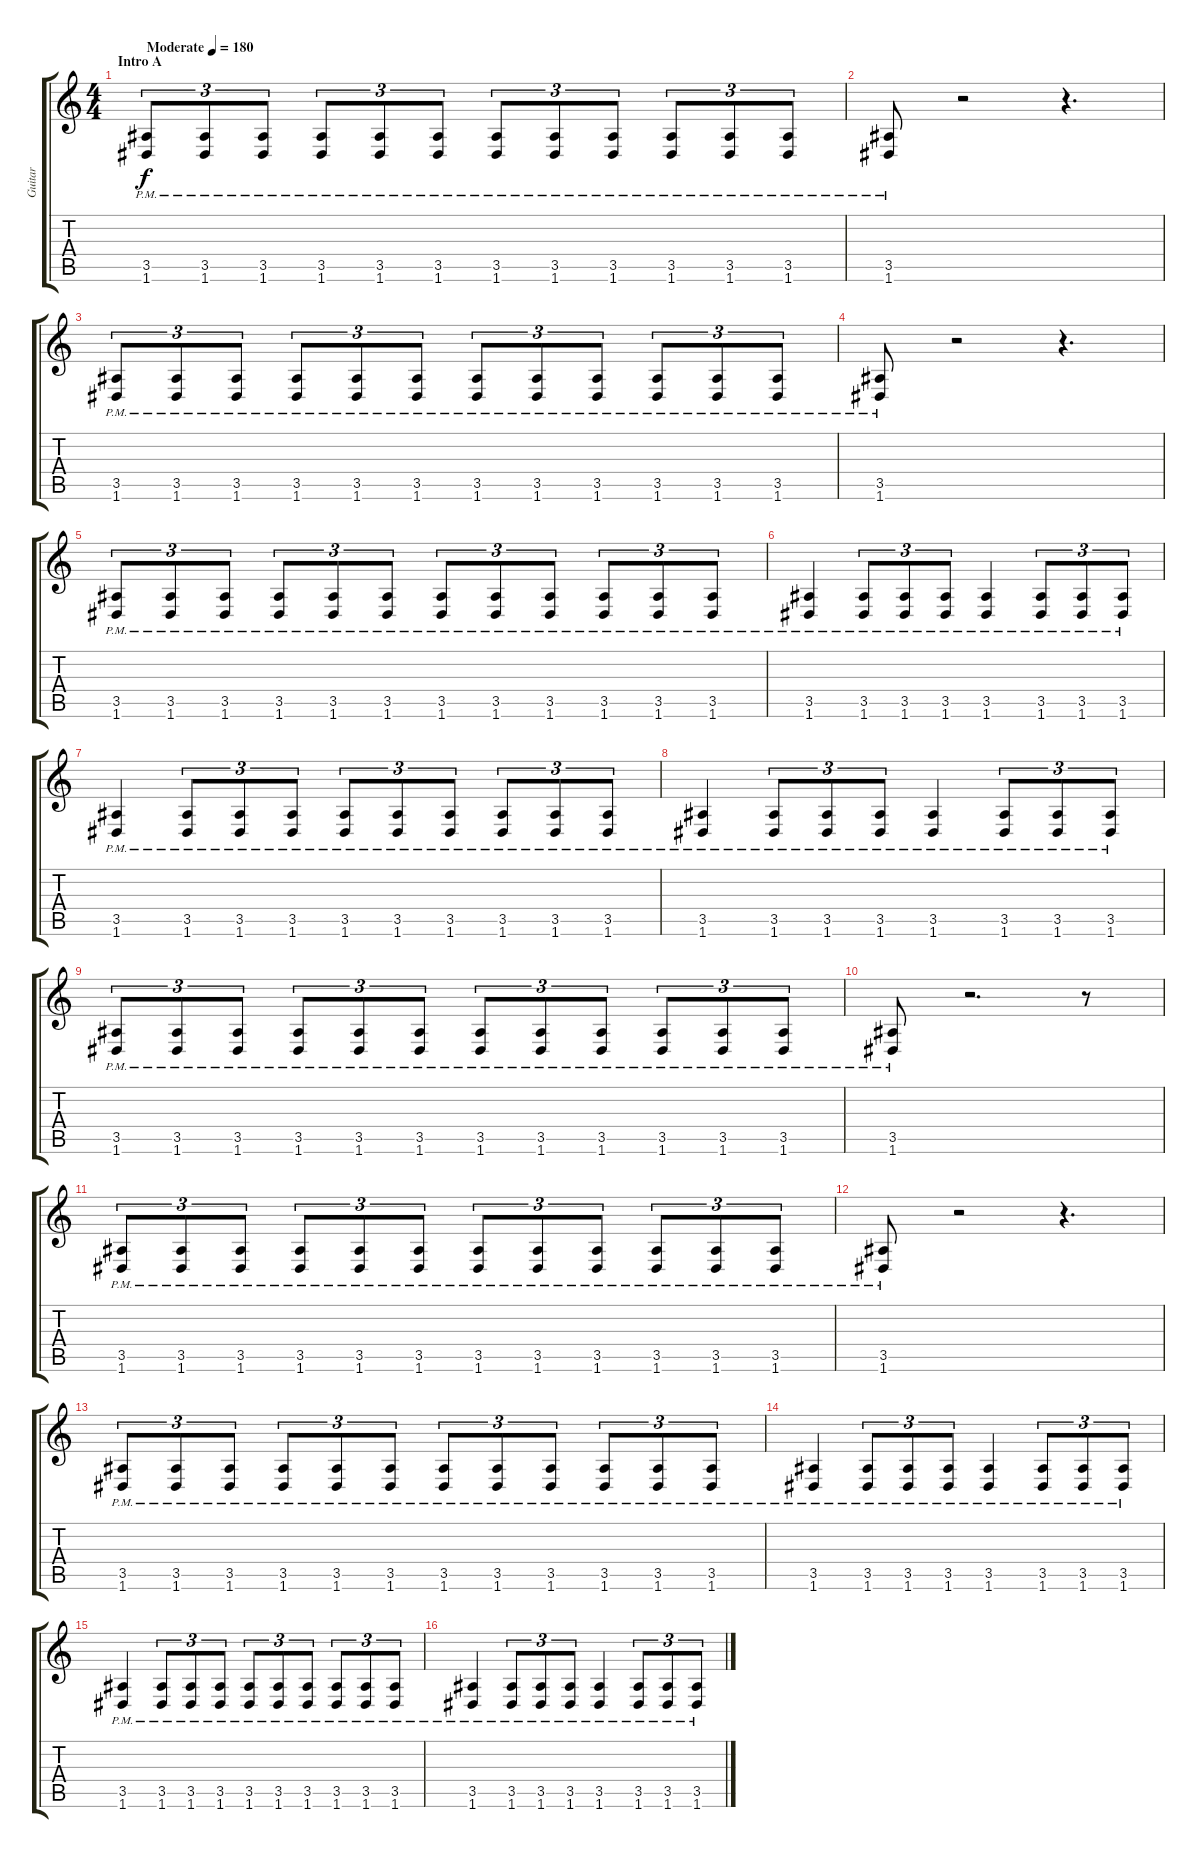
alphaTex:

\track ("Guitar" "Guitar") {instrument overdrivenguitar}
\staff {score tabs}
\tuning (D4 A3 F3 C3 G2 D2) {hide}
\ts (4 4)
\section ("" "Intro A")
\tempo (180 "Moderate")
\clef g2
\ks c
(3.5{pm} 1.6{pm}).8{tu (3 2) dy f instrument overdrivenguitar} (3.5{pm} 1.6{pm}).8{tu (3 2)} (3.5{pm} 1.6{pm}).8{tu (3 2)} (3.5{pm} 1.6{pm}).8{tu (3 2)} (3.5{pm} 1.6{pm}).8{tu (3 2)} (3.5{pm} 1.6{pm}).8{tu (3 2)} (3.5{pm} 1.6{pm}).8{tu (3 2)} (3.5{pm} 1.6{pm}).8{tu (3 2)} (3.5{pm} 1.6{pm}).8{tu (3 2)} (3.5{pm} 1.6{pm}).8{tu (3 2)} (3.5{pm} 1.6{pm}).8{tu (3 2)} (3.5{pm} 1.6{pm}).8{tu (3 2)} |
(3.5{pm} 1.6{pm}).8 r.2 r.4{d} |
(3.5{pm} 1.6{pm}).8{tu (3 2)} (3.5{pm} 1.6{pm}).8{tu (3 2)} (3.5{pm} 1.6{pm}).8{tu (3 2)} (3.5{pm} 1.6{pm}).8{tu (3 2)} (3.5{pm} 1.6{pm}).8{tu (3 2)} (3.5{pm} 1.6{pm}).8{tu (3 2)} (3.5{pm} 1.6{pm}).8{tu (3 2)} (3.5{pm} 1.6{pm}).8{tu (3 2)} (3.5{pm} 1.6{pm}).8{tu (3 2)} (3.5{pm} 1.6{pm}).8{tu (3 2)} (3.5{pm} 1.6{pm}).8{tu (3 2)} (3.5{pm} 1.6{pm}).8{tu (3 2)} |
(3.5{pm} 1.6{pm}).8 r.2 r.4{d} |
(3.5{pm} 1.6{pm}).8{tu (3 2)} (3.5{pm} 1.6{pm}).8{tu (3 2)} (3.5{pm} 1.6{pm}).8{tu (3 2)} (3.5{pm} 1.6{pm}).8{tu (3 2)} (3.5{pm} 1.6{pm}).8{tu (3 2)} (3.5{pm} 1.6{pm}).8{tu (3 2)} (3.5{pm} 1.6{pm}).8{tu (3 2)} (3.5{pm} 1.6{pm}).8{tu (3 2)} (3.5{pm} 1.6{pm}).8{tu (3 2)} (3.5{pm} 1.6{pm}).8{tu (3 2)} (3.5{pm} 1.6{pm}).8{tu (3 2)} (3.5{pm} 1.6{pm}).8{tu (3 2)} |
(3.5{pm} 1.6{pm}).4 (3.5{pm} 1.6{pm}).8{tu (3 2)} (3.5{pm} 1.6{pm}).8{tu (3 2)} (3.5{pm} 1.6{pm}).8{tu (3 2)} (3.5{pm} 1.6{pm}).4 (3.5{pm} 1.6{pm}).8{tu (3 2)} (3.5{pm} 1.6{pm}).8{tu (3 2)} (3.5{pm} 1.6{pm}).8{tu (3 2)} |
(3.5{pm} 1.6{pm}).4 (3.5{pm} 1.6{pm}).8{tu (3 2)} (3.5{pm} 1.6{pm}).8{tu (3 2)} (3.5{pm} 1.6{pm}).8{tu (3 2)} (3.5{pm} 1.6{pm}).8{tu (3 2)} (3.5{pm} 1.6{pm}).8{tu (3 2)} (3.5{pm} 1.6{pm}).8{tu (3 2)} (3.5{pm} 1.6{pm}).8{tu (3 2)} (3.5{pm} 1.6{pm}).8{tu (3 2)} (3.5{pm} 1.6{pm}).8{tu (3 2)} |
(3.5{pm} 1.6{pm}).4 (3.5{pm} 1.6{pm}).8{tu (3 2)} (3.5{pm} 1.6{pm}).8{tu (3 2)} (3.5{pm} 1.6{pm}).8{tu (3 2)} (3.5{pm} 1.6{pm}).4 (3.5{pm} 1.6{pm}).8{tu (3 2)} (3.5{pm} 1.6{pm}).8{tu (3 2)} (3.5{pm} 1.6{pm}).8{tu (3 2)} |
(3.5{pm} 1.6{pm}).8{tu (3 2)} (3.5{pm} 1.6{pm}).8{tu (3 2)} (3.5{pm} 1.6{pm}).8{tu (3 2)} (3.5{pm} 1.6{pm}).8{tu (3 2)} (3.5{pm} 1.6{pm}).8{tu (3 2)} (3.5{pm} 1.6{pm}).8{tu (3 2)} (3.5{pm} 1.6{pm}).8{tu (3 2)} (3.5{pm} 1.6{pm}).8{tu (3 2)} (3.5{pm} 1.6{pm}).8{tu (3 2)} (3.5{pm} 1.6{pm}).8{tu (3 2)} (3.5{pm} 1.6{pm}).8{tu (3 2)} (3.5{pm} 1.6{pm}).8{tu (3 2)} |
(3.5{pm} 1.6{pm}).8 r.2{d} r.8 |
(3.5{pm} 1.6{pm}).8{tu (3 2)} (3.5{pm} 1.6{pm}).8{tu (3 2)} (3.5{pm} 1.6{pm}).8{tu (3 2)} (3.5{pm} 1.6{pm}).8{tu (3 2)} (3.5{pm} 1.6{pm}).8{tu (3 2)} (3.5{pm} 1.6{pm}).8{tu (3 2)} (3.5{pm} 1.6{pm}).8{tu (3 2)} (3.5{pm} 1.6{pm}).8{tu (3 2)} (3.5{pm} 1.6{pm}).8{tu (3 2)} (3.5{pm} 1.6{pm}).8{tu (3 2)} (3.5{pm} 1.6{pm}).8{tu (3 2)} (3.5{pm} 1.6{pm}).8{tu (3 2)} |
(3.5{pm} 1.6{pm}).8 r.2 r.4{d} |
(3.5{pm} 1.6{pm}).8{tu (3 2)} (3.5{pm} 1.6{pm}).8{tu (3 2)} (3.5{pm} 1.6{pm}).8{tu (3 2)} (3.5{pm} 1.6{pm}).8{tu (3 2)} (3.5{pm} 1.6{pm}).8{tu (3 2)} (3.5{pm} 1.6{pm}).8{tu (3 2)} (3.5{pm} 1.6{pm}).8{tu (3 2)} (3.5{pm} 1.6{pm}).8{tu (3 2)} (3.5{pm} 1.6{pm}).8{tu (3 2)} (3.5{pm} 1.6{pm}).8{tu (3 2)} (3.5{pm} 1.6{pm}).8{tu (3 2)} (3.5{pm} 1.6{pm}).8{tu (3 2)} |
(3.5{pm} 1.6{pm}).4 (3.5{pm} 1.6{pm}).8{tu (3 2)} (3.5{pm} 1.6{pm}).8{tu (3 2)} (3.5{pm} 1.6{pm}).8{tu (3 2)} (3.5{pm} 1.6{pm}).4 (3.5{pm} 1.6{pm}).8{tu (3 2)} (3.5{pm} 1.6{pm}).8{tu (3 2)} (3.5{pm} 1.6{pm}).8{tu (3 2)} |
(3.5{pm} 1.6{pm}).4 (3.5{pm} 1.6{pm}).8{tu (3 2)} (3.5{pm} 1.6{pm}).8{tu (3 2)} (3.5{pm} 1.6{pm}).8{tu (3 2)} (3.5{pm} 1.6{pm}).8{tu (3 2)} (3.5{pm} 1.6{pm}).8{tu (3 2)} (3.5{pm} 1.6{pm}).8{tu (3 2)} (3.5{pm} 1.6{pm}).8{tu (3 2)} (3.5{pm} 1.6{pm}).8{tu (3 2)} (3.5{pm} 1.6{pm}).8{tu (3 2)} |
(3.5{pm} 1.6{pm}).4 (3.5{pm} 1.6{pm}).8{tu (3 2)} (3.5{pm} 1.6{pm}).8{tu (3 2)} (3.5{pm} 1.6{pm}).8{tu (3 2)} (3.5{pm} 1.6{pm}).4 (3.5{pm} 1.6{pm}).8{tu (3 2)} (3.5{pm} 1.6{pm}).8{tu (3 2)} (3.5{pm} 1.6{pm}).8{tu (3 2)}
